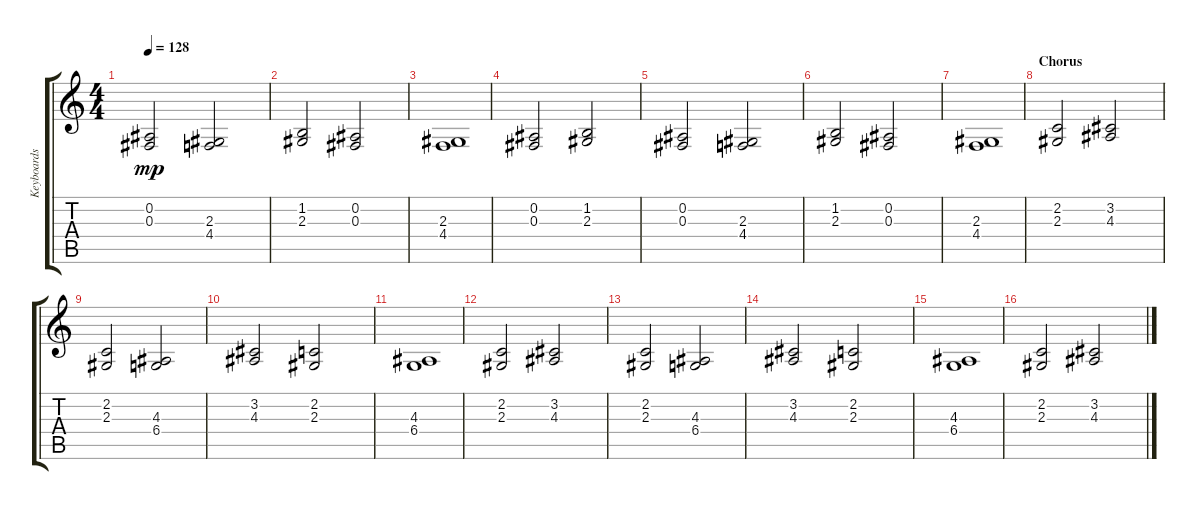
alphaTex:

\track ("Keyboards - Nils Neumann" "Keyboards ") {instrument choiraahs}
\staff {score tabs}
\tuning (Eb4 Bb3 Gb3 Db3 Ab2 Eb2) {hide}
\ts (4 4)
\tempo 128
\clef g2
\ks c
(0.2 0.3).2{dy mp} (2.3 4.4).2 |
(1.2 2.3).2 (0.2 0.3).2 |
(2.3 4.4).1 |
(0.2 0.3).2 (1.2 2.3).2 |
(0.2 0.3).2 (2.3 4.4).2 |
(1.2 2.3).2 (0.2 0.3).2 |
(2.3 4.4).1 |
\section ("" "Chorus")
(2.2 2.3).2 (3.2 4.3).2 |
(2.2 2.3).2 (4.3 6.4).2 |
(3.2 4.3).2 (2.2 2.3).2 |
(4.3 6.4).1 |
(2.2 2.3).2 (3.2 4.3).2 |
(2.2 2.3).2 (4.3 6.4).2 |
(3.2 4.3).2 (2.2 2.3).2 |
(4.3 6.4).1 |
(2.2 2.3).2 (3.2 4.3).2
